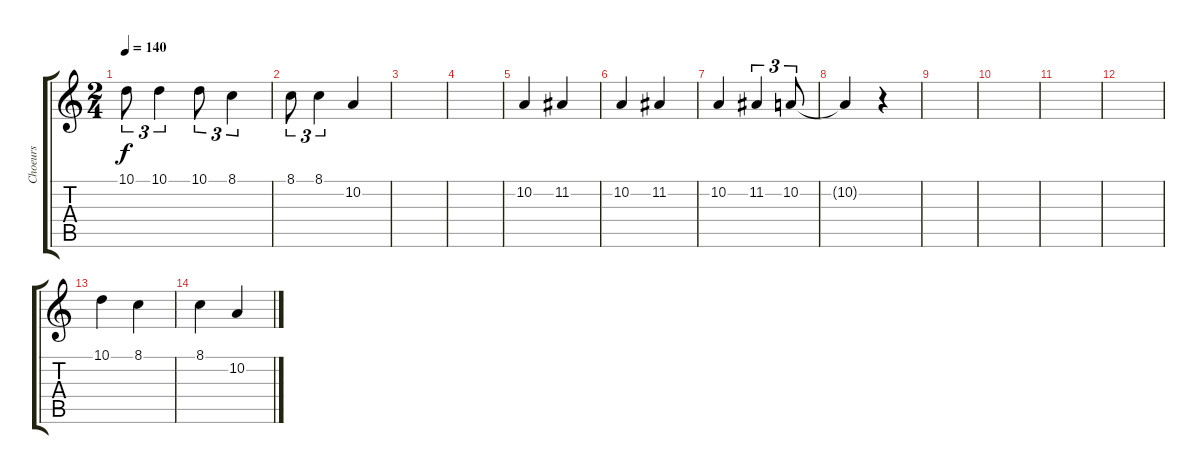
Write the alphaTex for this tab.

\track ("Choeurs" "Choeurs") {instrument accordion}
\staff {score tabs}
\tuning (E4 B3 G3 D3 A2 E2) {hide}
\ts (2 4)
\tempo 140
\clef g2
\ks c
10.1.8{tu (3 2) dy f} 10.1.4{tu (3 2)} 10.1.8{tu (3 2)} 8.1.4{tu (3 2)} |
8.1.8{tu (3 2)} 8.1.4{tu (3 2)} 10.2.4 |
|
|
10.2.4{volume 6} 11.2.4 |
10.2.4 11.2.4 |
10.2.4 11.2.4{tu (3 2)} 10.2.8{tu (3 2)} |
10.2{t}.4 r.4 |
|
|
|
|
10.1.4{volume 3} 8.1.4 |
8.1.4 10.2.4
